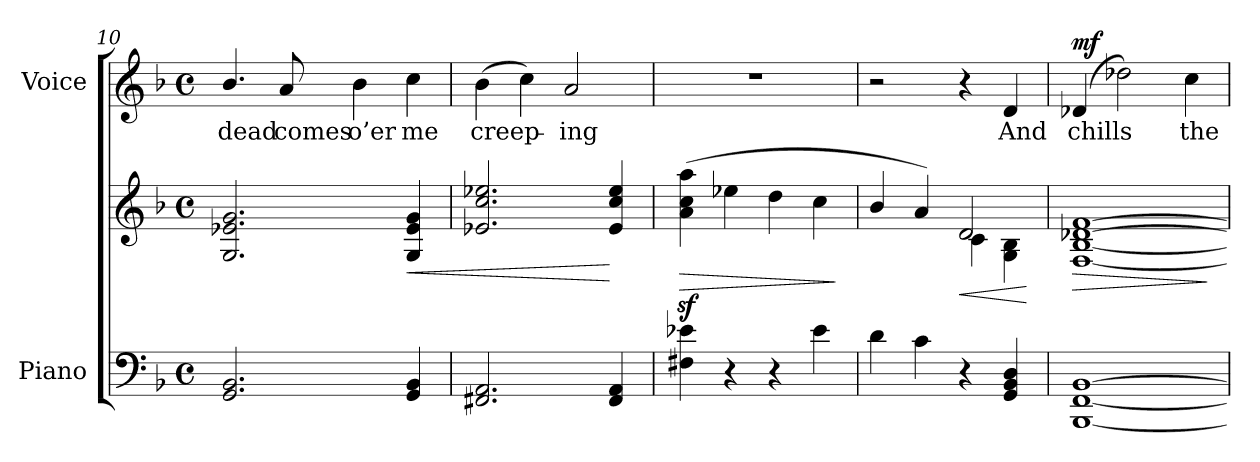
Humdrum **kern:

**kern	**kern	**dynam	**kern	**text	**dynam
*part2	*part2	*part2	*part1	*part1	*part1
*staff3	*staff2	*staff2/3	*staff1	*staff1	*staff1
*I"Piano	*	*	*I"Voice	*	*
*I'Pno	*	*	*	*	*
*clefF4	*clefG2	*	*clefG2	*	*
*k[b-]	*k[b-]	*	*k[b-]	*	*
*M4/4	*M4/4	*	*M4/4	*	*
*met(c)	*met(c)	*	*met(c)	*	*
=10	=10	=10	=10	=10	=10
!	!	!	!	!LO:LY:b	!
2.GG/ 2.BB-/	2.G/ 2.e-X/ 2.g/	.	4.b-/	dead	.
!	!	!	!	!LO:LY:b	!
.	.	.	8a/	comes	.
!	!	!	!	!LO:LY:b	!
.	.	.	4b-\	o’er	.
!	!	!LO:HP:b	!	!LO:LY:b	!
4GG/ 4BB-/	4G/ 4e-/ 4g/	<	4cc\	me	.
=11	=11	=11	=11	=11	=11
!	!	!	!	!LO:LY:b	!
2.FF#X/ 2.AA/	2.e-X/ 2.cc/ 2.ee-X/	.	(>4b-\	creep-	.
.	.	.	4cc\)	.	.
!	!	!	!	!LO:LY:b	!
.	.	.	2a/	-ing	.
4FF#/ 4AA/	4e-/ 4cc/ 4ee-/	[	.	.	.
!!LO:PB:g=z
=12	=12	=12	=12	=12	=12
!	!	!LO:HP:b	!	!	!
4F#X\ 4e-X\	(>4a\z< 4cc\z< 4aa\z<	>	1r	.	.
4r	4ee-X\	.	.	.	.
4r	4dd\	.	.	.	.
4e-\	4cc\	.	.	.	.
.	.	]	.	.	.
=13	=13	=13	=13	=13	=13
*	*^	*	*	*	*
4d\	4b-/	2ryy	.	2r	.	.
4c\	4a/)	.	.	.	.	.
!	!	!	!LO:HP:b	!	!	!
4r	2d/	4c\	<	4r	.	.
!	!	!	!	!	!LO:LY:b	!
4GG/ 4BB-/ 4D/	.	4G\ 4B-\	.	4d/	And	.
*	*v	*v	*	*	*	*
.	.	[	.	.	.
=14	=14	=14	=14	=14	=14
!	!	!LO:HP:b	!	!LO:LY:b	!LO:DY:a
[1BBB- [1FF [1BB-	[1F [1B- [1d-X [1f	>	(>4d-X/	chills	mf
.	.	.	2dd-X\)	.	.
!	!	!	!	!LO:LY:b	!
.	.	.	4cc\	the	.
.	.	]	.	.	.
=	=	=	=	=	=
*-	*-	*-	*-	*-	*-
